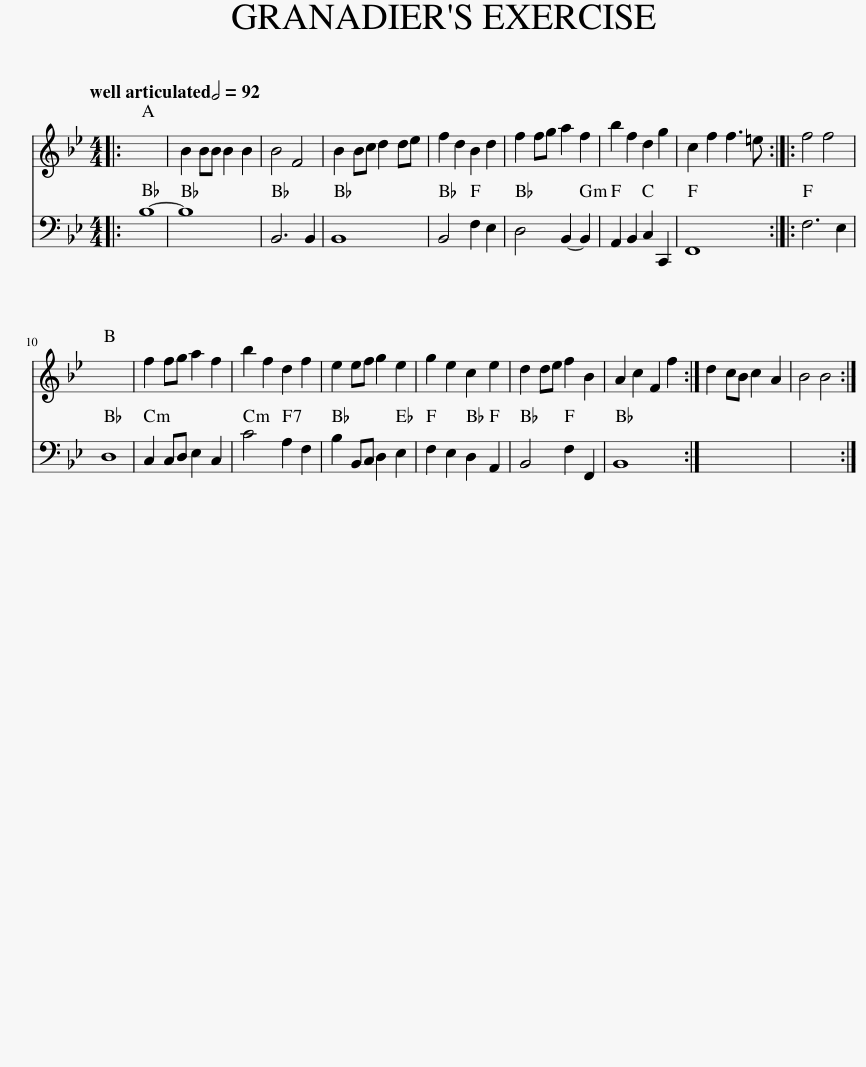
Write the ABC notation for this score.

X:1
%%score 1 2
L:1/8
Q:1/2=92
M:4/4
I:linebreak $
K:Bb
V:1 treble
V:2 bass
V:1
|: x8 | B2 BB B2 B2 | B4 F4 | B2 Bc d2 de | f2 d2 B2 d2 | %5
 f2 fg a2 f2 | b2 f2 d2 g2 | c2 f2 f3 =e :: f4 f4 |$ x8 | %10
 f2 fg a2 f2 | b2 f2 d2 f2 | e2 ef g2 e2 | g2 e2 c2 e2 | d2 de f2 B2 | %15
 A2 c2 F2 f2 :| d2 cB c2 A2 | B4 B4 :| %18
V:2
|: B,8- | B,8 | B,,6 B,,2 | B,,8 | B,,4 F,2 E,2 | %5
 D,4 B,,2- B,,2 | A,,2 B,,2 C,2 C,,2 | F,,8 :: F,6 E,2 |$ D,8 | %10
 C,2 C,D, E,2 C,2 | C4 A,2 F,2 | B,2 B,,C, D,2 E,2 | F,2 E,2 D,2 A,,2 | B,,4 F,2 F,,2 | %15
 B,,8 :| x8 | x8 :| %18
